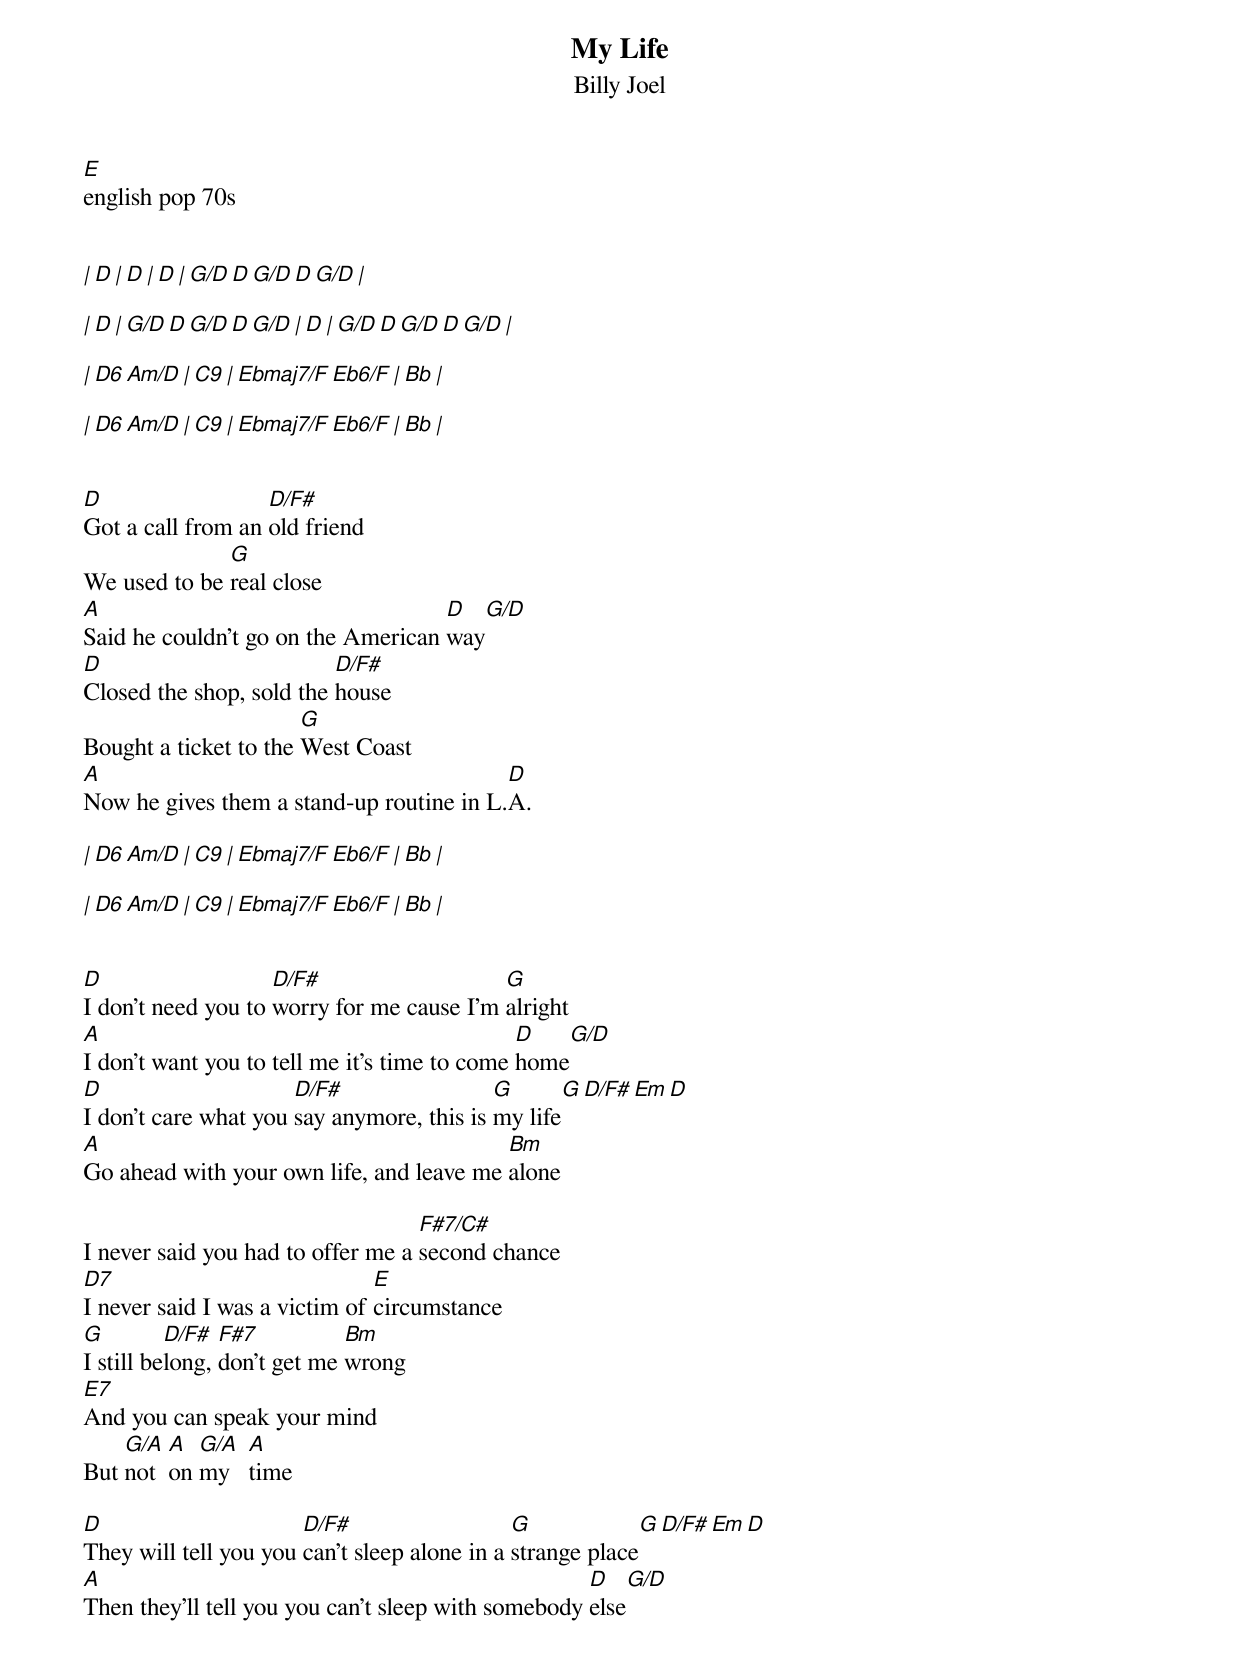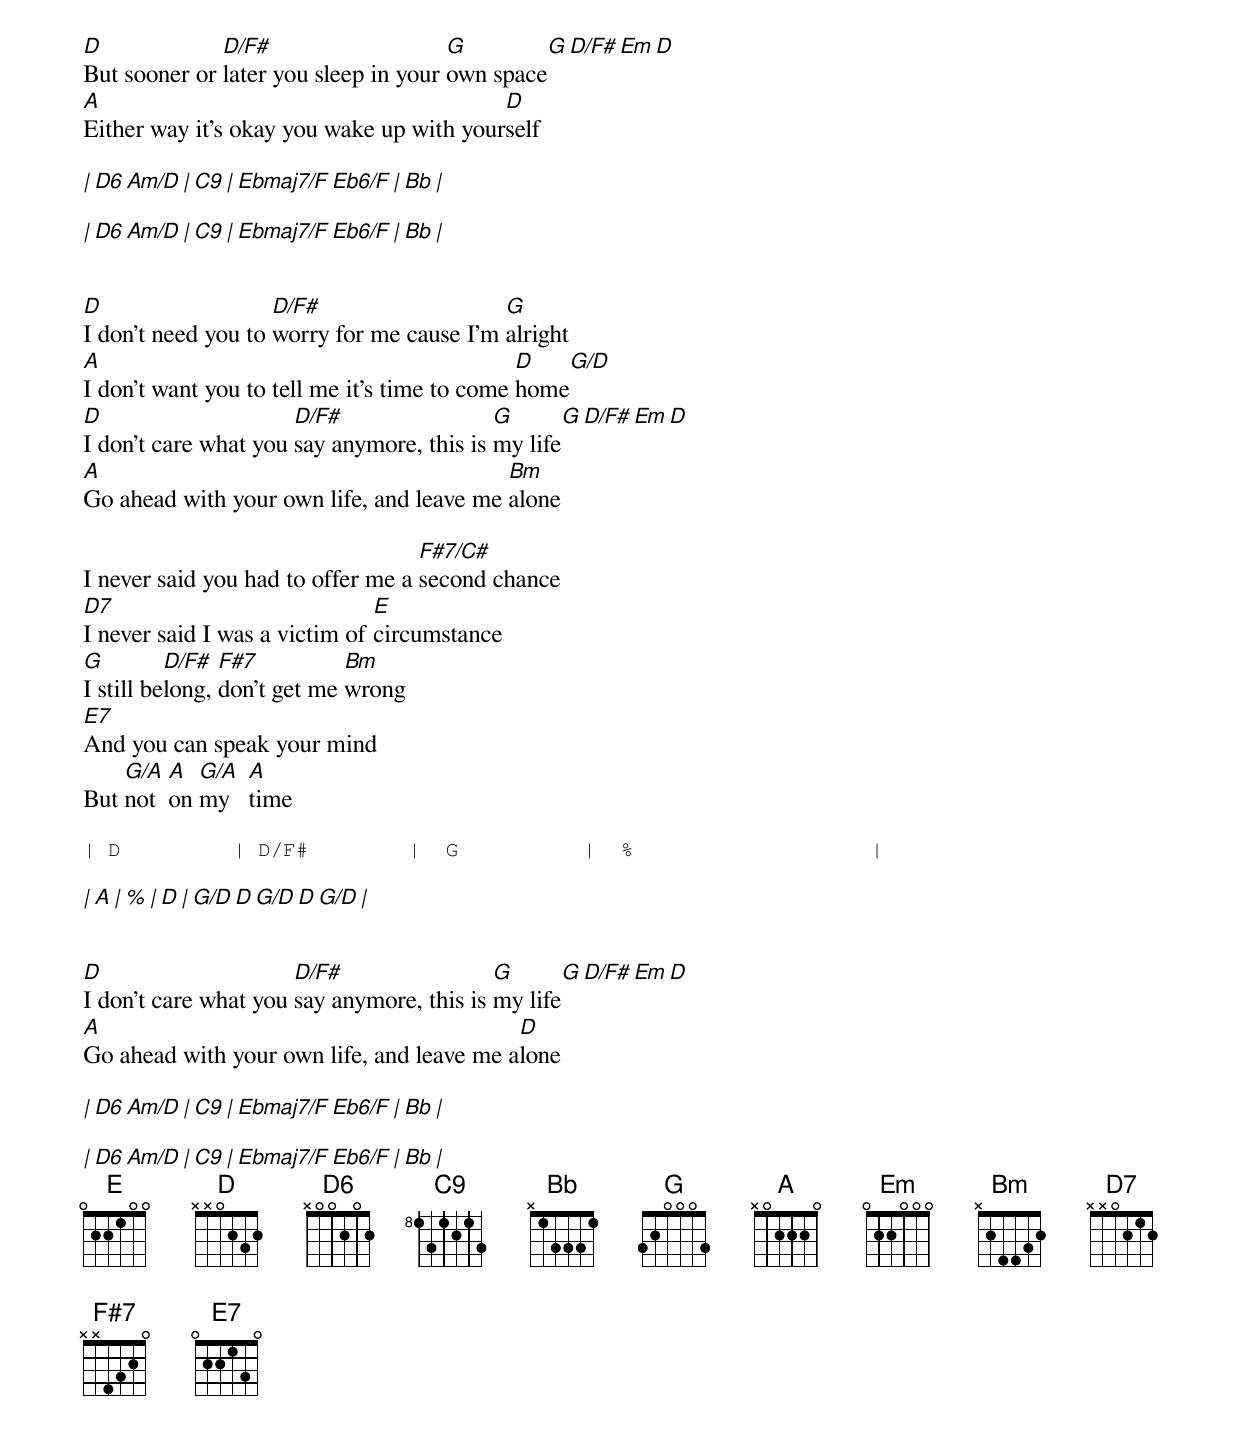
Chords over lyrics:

My Life
Billy Joel
E
english pop 70s


| D         | D                    | D         | G/D  D  G/D  D  G/D  |

| D         | G/D  D  G/D  D  G/D  | D         | G/D  D  G/D  D  G/D  |

| D6  Am/D  | C9            | Ebmaj7/F  Eb6/F  | Bb                   |

| D6  Am/D  | C9            | Ebmaj7/F  Eb6/F  | Bb                   |


D                  D/F#
Got a call from an old friend
              G
We used to be real close
A                                   D    G/D
Said he couldn't go on the American way
D                         D/F#
Closed the shop, sold the house
                       G
Bought a ticket to the West Coast
A                                         D
Now he gives them a stand-up routine in L.A.

| D6  Am/D  | C9            | Ebmaj7/F  Eb6/F  | Bb            |

| D6  Am/D  | C9            | Ebmaj7/F  Eb6/F  | Bb            |


D                   D/F#                   G
I don't need you to worry for me cause I'm alright
A                                             D    G/D
I don't want you to tell me it's time to come home
D                     D/F#                 G       G  D/F#  Em  D
I don't care what you say anymore, this is my life
A                                         Bm
Go ahead with your own life, and leave me alone

                                   F#7/C#
I never said you had to offer me a second chance
D7                             E
I never said I was a victim of circumstance
G         D/F#  F#7          Bm
I still belong, don't get me wrong
E7
And you can speak your mind
    G/A  A  G/A  A
But not  on my   time

D                      D/F#                   G             G  D/F#  Em  D
They will tell you you can't sleep alone in a strange place
A                                                   D    G/D
Then they'll tell you you can't sleep with somebody else
D             D/F#                    G         G  D/F#  Em  D
But sooner or later you sleep in your own space
A                                         D
Either way it's okay you wake up with yourself

| D6  Am/D  | C9            | Ebmaj7/F  Eb6/F  | Bb            |

| D6  Am/D  | C9            | Ebmaj7/F  Eb6/F  | Bb            |


D                   D/F#                   G
I don't need you to worry for me cause I'm alright
A                                             D      G/D
I don't want you to tell me it's time to come home
D                     D/F#                 G       G  D/F#  Em  D
I don't care what you say anymore, this is my life
A                                         Bm
Go ahead with your own life, and leave me alone

                                   F#7/C#
I never said you had to offer me a second chance
D7                             E
I never said I was a victim of circumstance
G         D/F#  F#7          Bm
I still belong, don't get me wrong
E7
And you can speak your mind
    G/A  A  G/A  A
But not  on my   time

| D         | D/F#        |  G          |  %                   |

| A         |  %          | D           | G/D  D  G/D  D  G/D  |


D                     D/F#                 G       G  D/F#  Em  D
I don't care what you say anymore, this is my life
A                                          D
Go ahead with your own life, and leave me alone

| D6  Am/D  | C9            | Ebmaj7/F  Eb6/F  | Bb                   |

| D6  Am/D  | C9            | Ebmaj7/F  Eb6/F  | Bb                   |
